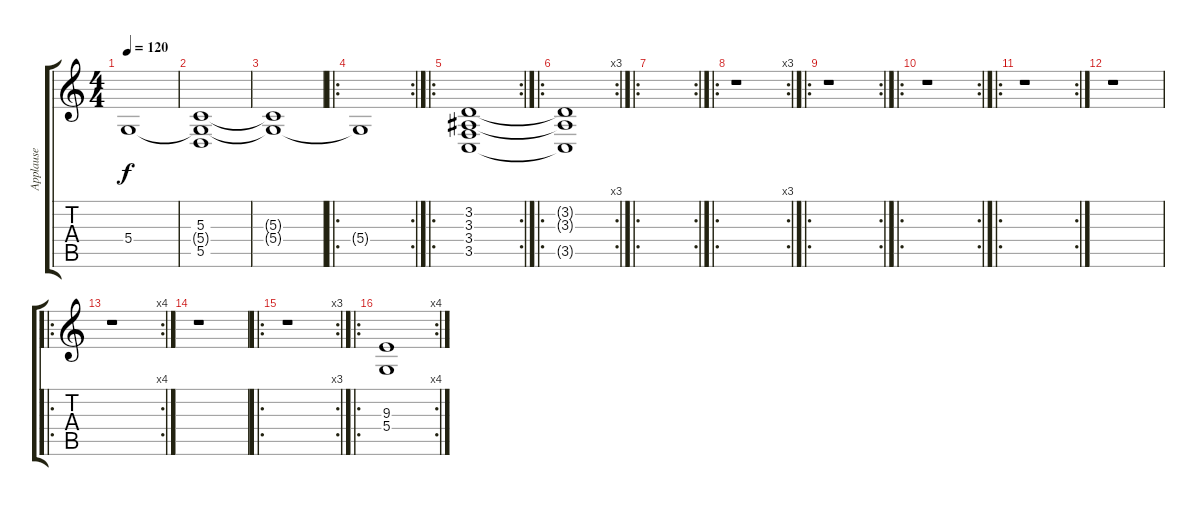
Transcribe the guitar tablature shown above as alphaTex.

\track ("Applause" "Applause") {instrument applause}
\staff {score tabs}
\tuning (E4 B3 G3 D3 A2 E2) {hide}
\ts (4 4)
\tempo 120
\clef g2
\ks c
5.4.1{dy f instrument applause} |
(5.3 5.4{t} 5.5).1 |
(5.3{t} 5.4{t}).1 |
\ro
\rc 2
5.4{t}.1 |
\ro
\rc 2
(3.2 3.3 3.4 3.5).1 |
\ro
\rc 3
(3.2{t} 3.3{t} 3.5{t}).1 |
\ro
\rc 2
|
\ro
\rc 3
r.1 |
\ro
\rc 2
r.1 |
\ro
\rc 2
r.1 |
\ro
\rc 2
r.1 |
r.1 |
\ro
\rc 4
r.1 |
r.1 |
\ro
\rc 3
r.1 |
\ro
\rc 4
(9.3 5.4).1
